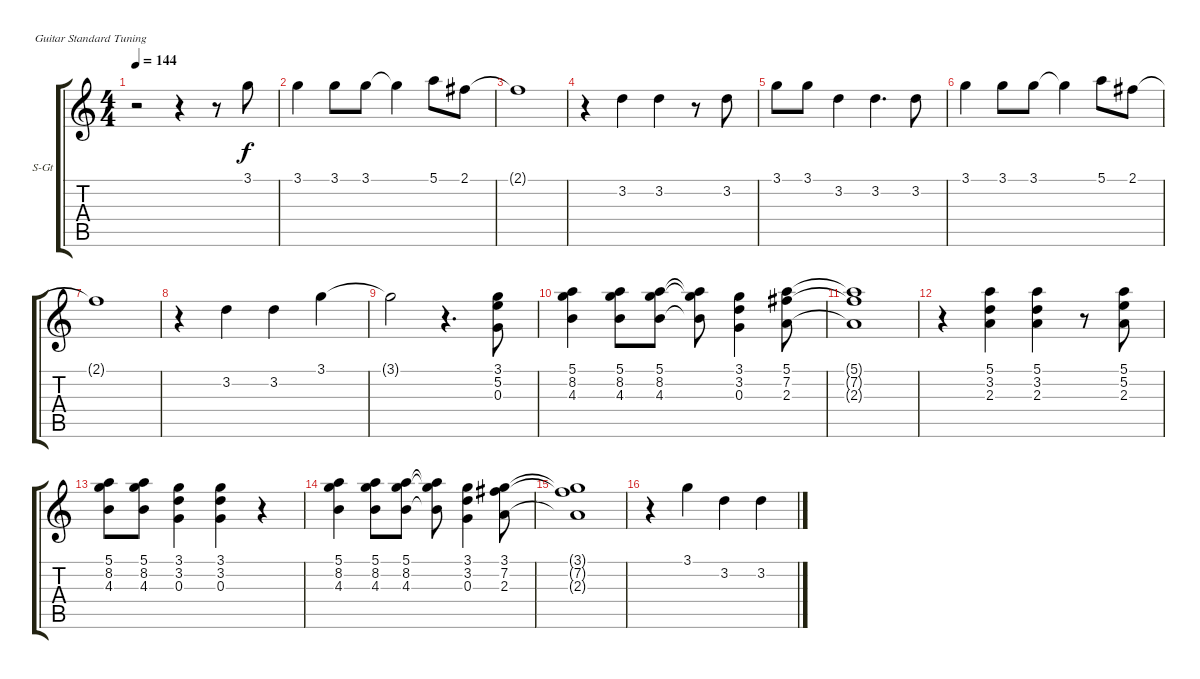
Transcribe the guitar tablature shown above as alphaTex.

\bracketExtendMode groupsimilarinstruments
\firstSystemTrackNameOrientation horizontal
\otherSystemsTrackNameOrientation horizontal
\track ("Tom Lyrics" "S-Gt") {instrument acousticgrandpiano}
\staff {score tabs}
\tuning (E4 B3 G3 D3 A2 E2)
\displaytranspose 12
\ts (4 4)
\tempo 144
\clef g2
\ks c
r.2{dy f} r.4 r.8 3.1.8 |
3.1.4 3.1.8 3.1.8 3.1{t}.4 5.1.8 2.1.8 |
2.1{t}.1 |
r.4 3.2.4 3.2.4 r.8 3.2.8 |
3.1.8 3.1.8 3.2.4 3.2.4{d} 3.2.8 |
3.1.4 3.1.8 3.1.8 3.1{t}.4 5.1.8 2.1.8 |
2.1{t}.1 |
r.4 3.2.4 3.2.4 3.1.4 |
3.1{t}.2 r.4{d} (3.1 5.2 0.3).8 |
(5.1 8.2 4.3).4 (5.1 8.2 4.3).8 (5.1 8.2 4.3).8 (5.1{t} 8.2{t} 4.3{t}).8 (3.1 3.2 0.3).4 (5.1 7.2 2.3).8 |
(5.1{t} 7.2{t} 2.3{t}).1 |
r.4 (5.1 3.2 2.3).4 (5.1 3.2 2.3).4 r.8 (5.1 5.2 2.3).8 |
(5.1 8.2 4.3).8 (5.1 8.2 4.3).8 (3.1 3.2 0.3).4 (3.1 3.2 0.3).4 r.4 |
(5.1 8.2 4.3).4 (5.1 8.2 4.3).8 (5.1 8.2 4.3).8 (5.1{t} 8.2{t} 4.3{t}).8 (3.1 3.2 0.3).4 (3.1 7.2 2.3).8 |
(3.1{t} 7.2{t} 2.3{t}).1 |
r.4 3.1.4 3.2.4 3.2.4
